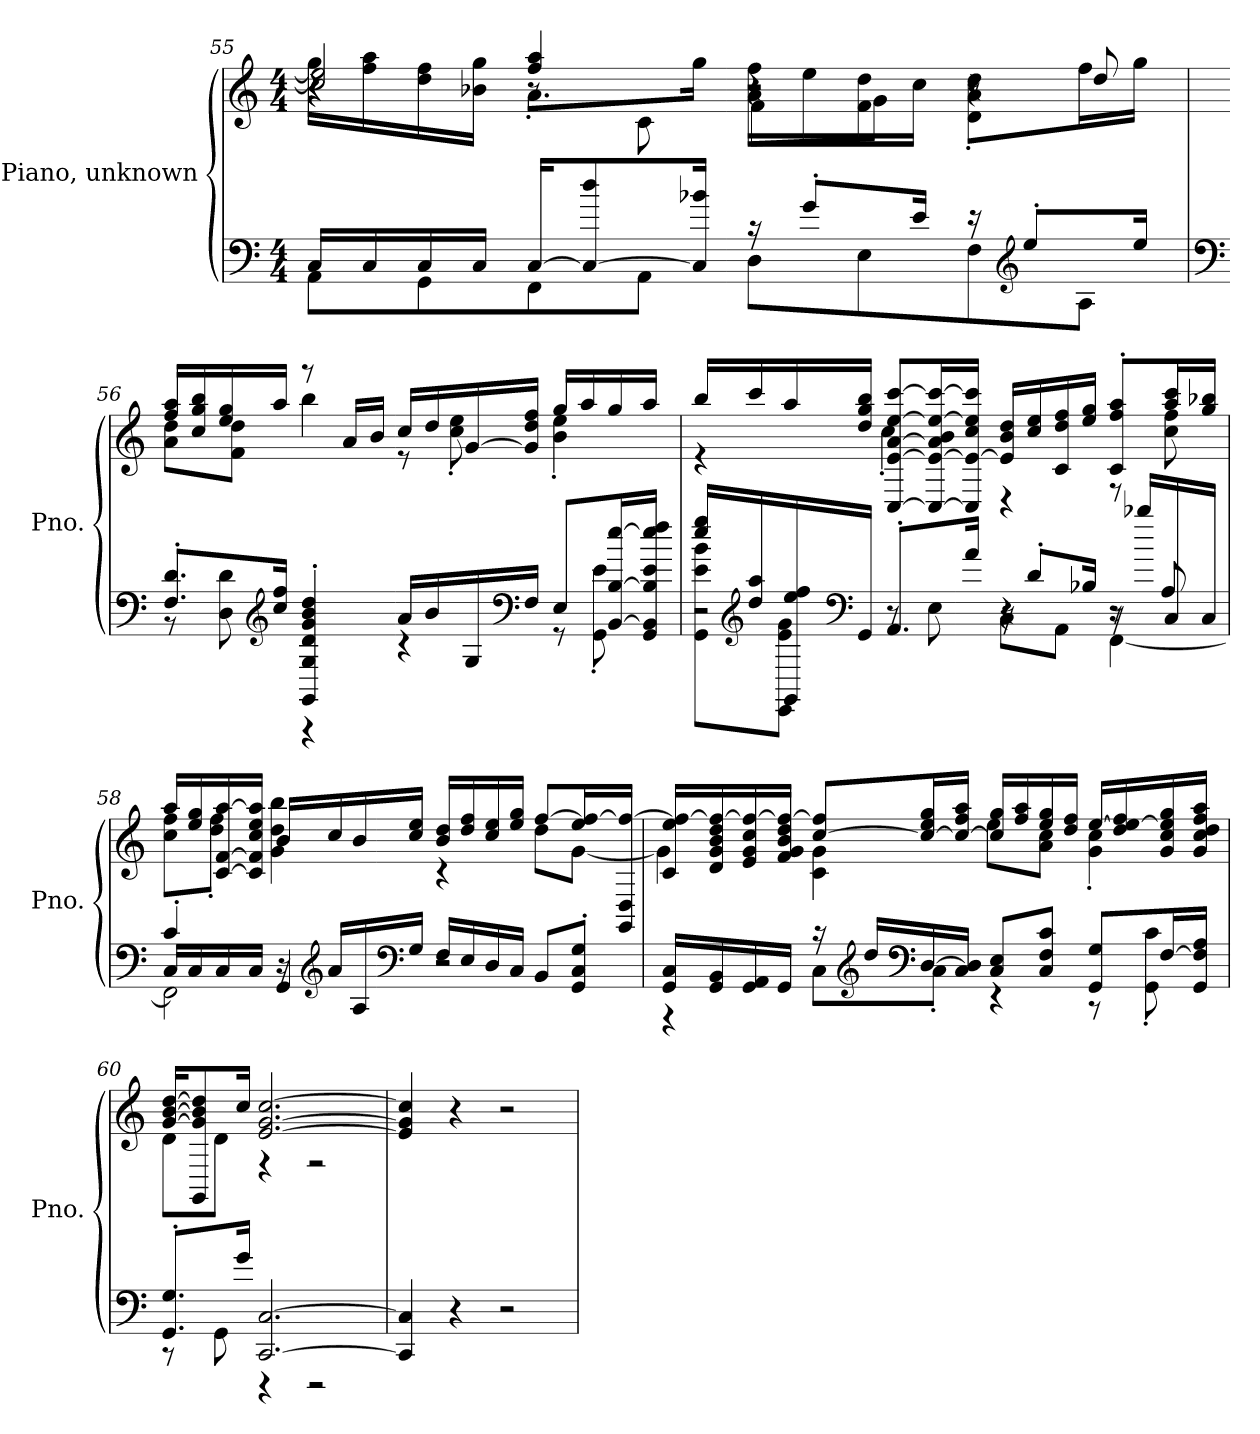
**kern	**kern
*part1	*part1
*staff2	*staff1
*I"Piano, unknown	*
*I'Pno.	*
!!LO:LB:g=z
*clefF4	*clefG2
*k[]	*k[]
*M4/4	*M4/4
=55	=55
*^	*^
*	*	*	*^
*	*	*	*	*^
16C/LL	8AA\L	4r	16gg\LL	2cc/] 2ee/]	4r
16C/	.	.	16ff\ 16aa\	.	.
16C/	8GG\	.	16dd\ 16ff\	.	.
16C/JJ	.	.	16b-X\ 16gg\JJ	.	.
[16C/KL	8FF\	4ff/ 4aa/	8.a'\L	.	8r
8C/_ 8dd/	.	.	.	.	.
.	8AA\J	.	.	.	8c\
16C/] 16b-X/Jk	.	.	16gg\Jk	.	.
16r	8D\L	2r	16a\ 16ff\LL	4r	8f\L
8g'/L	.	.	16ee\	.	.
.	8E\	.	16f\ 16dd\	.	8g\J
16e/Jk	.	.	16cc\JJ	.	.
16r	8F\	.	8d\' 8a\' 8dd\'L	8r	4r
*clefG2	*	*	*	*	*
8ee'/L	.	.	.	.	.
.	8A\J	.	16ff\L	8dd/	.
16ee/Jk	.	.	16gg\JJ	.	.
*	*	*v	*v	*v	*v
=56	=56	=56
*clefF4	*	*
*	*	*^
8.F/' 8.d/'L	8r	16ff/ 16aa/LL	8a\ 8dd\L
.	.	16cc/ 16gg/ 16bb/	.
.	8D\ 8d\	16ee/ 16gg/	8f\ 8dd\J
*clefG2	*	*	*
16cc/ 16ff/Jk	.	16aa/JJ	.
4GG/' 4G/' 4d/' 4g/' 4b/' 4dd/'	4r	8r	4bb\
.	.	16a/LL	.
.	.	16b/JJ	.
16a/LL	4r	16cc/LL	8r
16b/	.	16dd/	.
16G/	.	[16g/	8cc\' 8ee\'
*clefF4	*	*	*
16F/JJ	.	16g/] 16dd/ 16ff/JJ	.
8E/L	8r	16gg/LL	4b\' 4ee\'
.	.	16aa/	.
[16BB/ [16B/ [16ee/L	8GG\' 8e\'	16gg/	.
16GG/ 16BB/] 16B/] 16e/ 16ee/] 16ff/JJ	.	16aa/JJ	.
!!LO:LB:g=z	!!
=57	=57	=57	=57
*	*^	*	*
16ee/ 16gg/LL	8GG\ 8e\ 8b\L	2r	16bb/LL	4r
*clefG2	*	*	*	*
16dd/ 16aa/	.	.	16ccc/	.
16GG/ 16ee/ 16ff/	8EE\ 8e\ 8g\J	.	16aa/	.
*clefF4	*	*	*	*
16GG/JJ	.	.	16dd/ 16gg/ 16bb/JJ	.
8.AA'/L	8r	.	[8C/ [8e/ [8a/ [8ee/ [8ccc/L	4cc'\
.	8E\	.	16C/_ 16e/_ 16a/] 16b/ 16ee/_ 16ccc/_L	.
16a/Jk	.	.	16C/] 16e/_ 16cc/ 16ee/] 16ccc/]JJ	.
16r	8C\L	4r	16e/] 16b/ 16dd/LL	4r
8d'/L	.	.	16cc/ 16ee/	.
.	8AA\J	.	16c/ 16dd/ 16ff/	.
16B-X/Jk	.	.	16ee/ 16gg/JJ	.
16r	[4FF\	8r	8c/' 8ff/' 8aa/'L	8r
16bb-X/LL	.	.	.	.
16C/	.	8A/	16aa/ 16ccc/L	8cc\ 8ff\
16C/JJ	.	.	16gg/ 16bb-X/JJ	.
=58	=58	=58	=58	=58
16C/LL	2FF\]	4c'/	16aa/LL	8cc\ 8ff\L
16C/	.	.	16ee/ 16gg/	.
16C/	.	.	[16c/ [16f/ [16aa/	8dd\' 8ff\'J
16C/JJ	.	.	16c/] 16f/] 16cc/ 16ee/ 16aa/]JJ	.
16r	.	4GG/	16b/LL	4g\ 4dd\ 4bb\
*clefG2	*	*	*	*
16a/LL	.	.	16cc/	.
16A/	.	.	16b/	.
*clefF4	*	*	*	*
16G/JJ	.	.	16cc/ 16ee/JJ	.
16F/LL	2r	2r	16b/ 16dd/LL	4r
16E/	.	.	16dd/ 16ff/	.
16D/	.	.	16cc/ 16ee/	.
16C/JJ	.	.	16ee/ 16gg/JJ	.
8BB/L	.	.	[8ff/L	8dd\L
8GG/' 8C/' 8G/'J	.	.	16ee/ 16ff/_L	[8g\J
.	.	.	16GG/ 16D/ 16ff/_JJ	.
*	*v	*v	*	*
!!LO:LB:g=z	!!
=59	=59	=59	=59
16GG/ 16C/LL	4r	16c/ 16ee/ 16ff/_LL	4g\]
16GG/ 16BB/	.	16d/ 16g/ 16b/ 16dd/ 16ff/_	.
16GG/ 16AA/	.	16e/ 16g/ 16cc/ 16ff/_	.
16GG/JJ	.	16f/ 16g/ 16b/ 16dd/ 16ff/_JJ	.
16r	8C\L	[8cc/ 8ff/]L	4c\ 4g\
*clefG2	*	*	*
16dd/LL	.	.	.
*clefF4	*	*	*
[16D/	8C'\J	16cc/_ 16ee/ 16gg/L	.
16C/ 16D/]JJ	.	16cc/_ 16ff/ 16aa/JJ	.
8C/ 8E/L	4r	16cc/] 16gg/LL	8ee\L
.	.	16ff/ 16aa/	.
8C/ 8F/ 8c/J	.	16ee/ 16gg/	8a\ 8cc\J
.	.	16dd/ 16ff/JJ	.
8GG/ 8G/L	8r	[16ee/LL	4g\' 4cc\'
.	.	16dd/ 16ee/_ 16ff/	.
[16F/L	8GG\' 8c\'	16g/ 16cc/ 16ee/] 16gg/	.
16GG/ 16F/] 16A/JJ	.	16g/ 16cc/ 16dd/ 16ff/ 16aa/JJ	.
=60	=60	=60	=60
8.GG/' 8.G/'L	8r	[16g/ [16b/ [16dd/KL	8d\L
.	.	8GG/ 8g/] 8b/] 8dd/]	.
.	8GG\	.	8d\J
16g/Jk	.	16cc/Jk	.
[2.CC/ [2.C/	4r	[2.e/ [2.g/ [2.cc/	4r
.	2r	.	2r
*v	*v	*	*
*	*v	*v
=61	=61
4CC/] 4C/]	4e/] 4g/] 4cc/]
4r	4r
2r	2r
=	=
*-	*-
